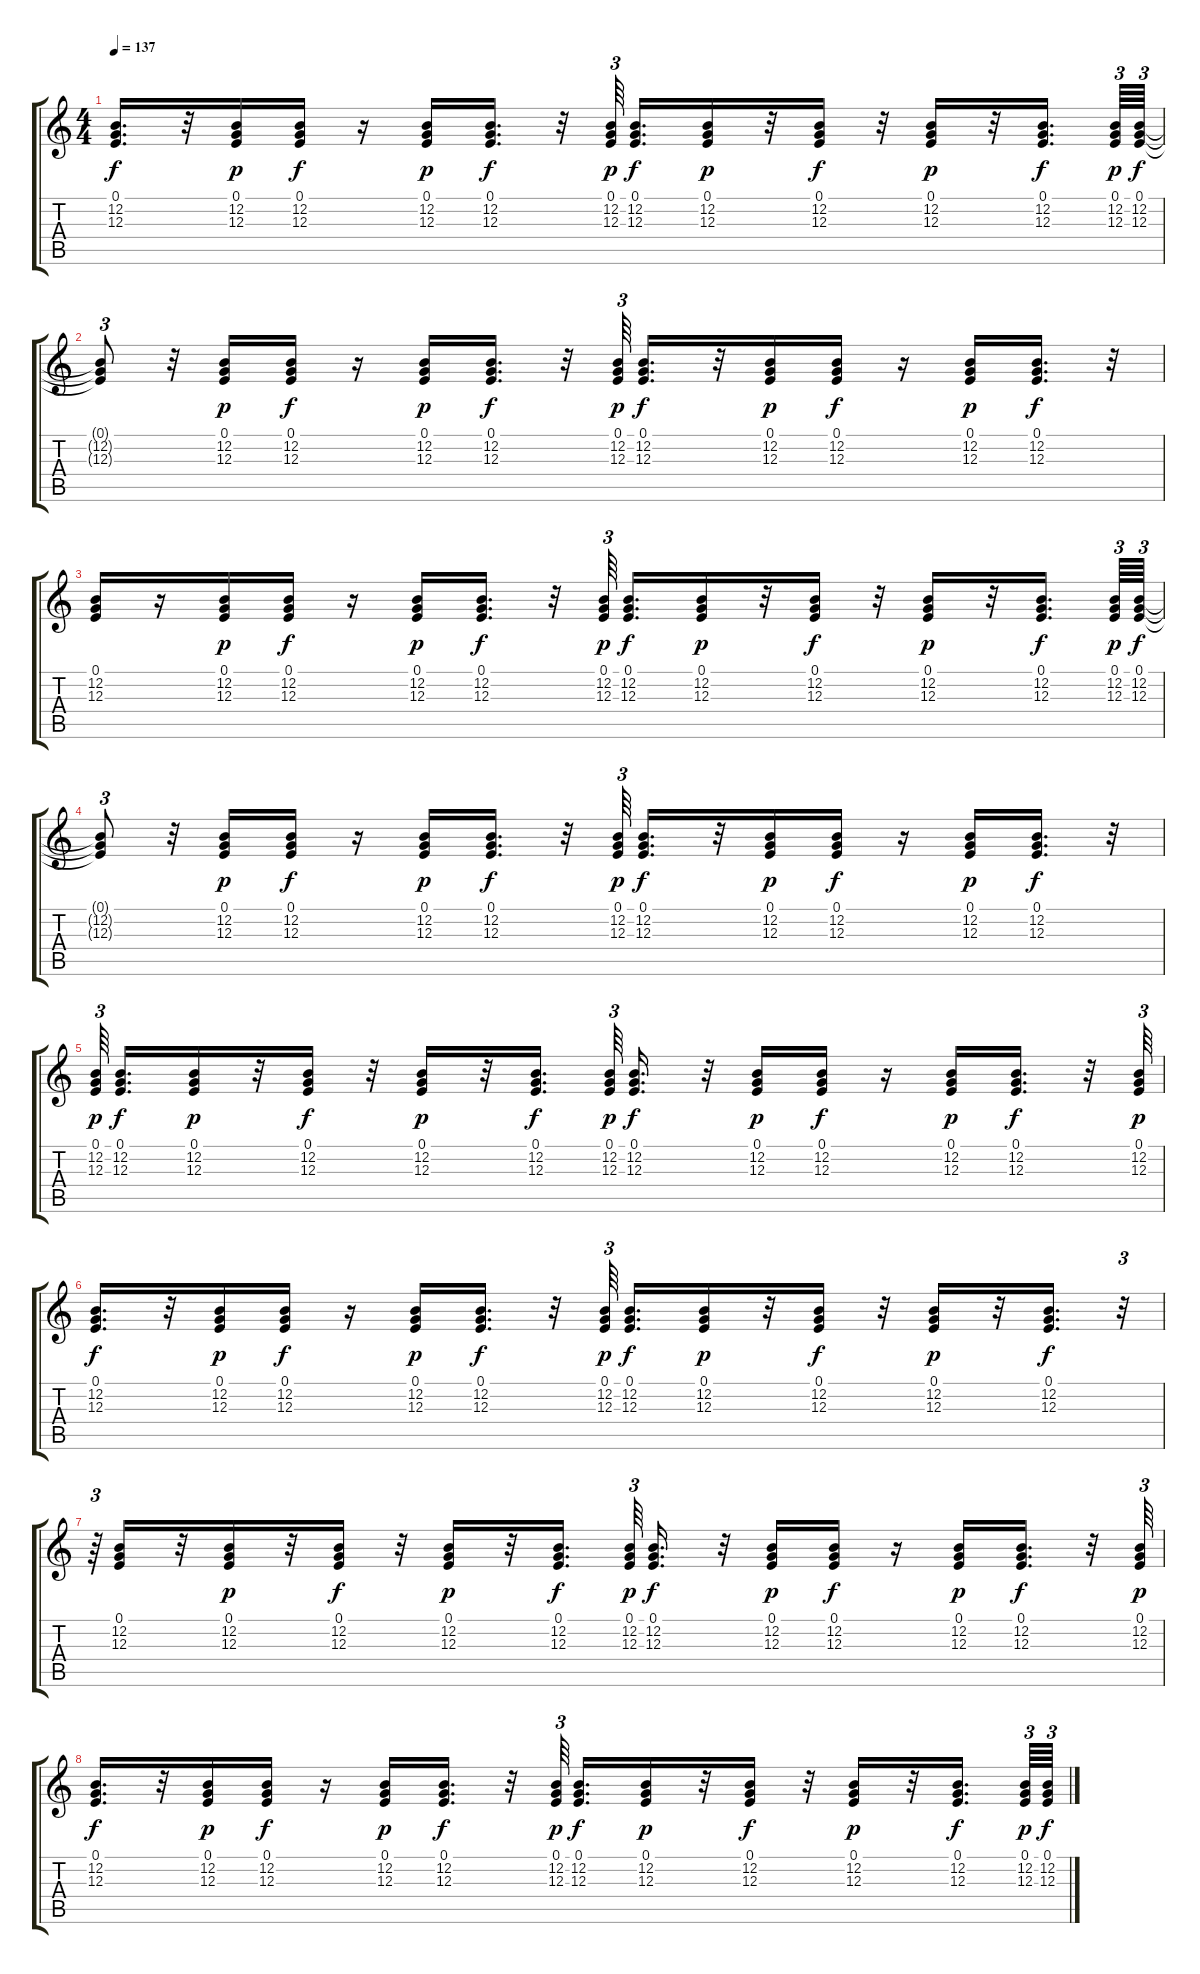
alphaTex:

\track "" {instrument pad4choir}
\staff {score tabs}
\tuning (E4 B3 G3 D3 A2 E2) {hide}
\ts (4 4)
\tempo 137
\clef g2
\ks c
(0.1 12.2 12.3).16{d dy f} r.32 (0.1 12.2 12.3).16{dy p} (0.1 12.2 12.3).16{dy f} r.16 (0.1 12.2 12.3).16{dy p} (0.1 12.2 12.3).16{d dy f} r.32 (0.1 12.2 12.3).64{tu (3 2) dy p beam splitsecondary} (0.1 12.2 12.3).16{d dy f} (0.1 12.2 12.3).16{dy p} r.32 (0.1 12.2 12.3).16{dy f} r.32 (0.1 12.2 12.3).16{dy p} r.32 (0.1 12.2 12.3).16{d dy f beam splitsecondary} (0.1 12.2 12.3).64{tu (3 2) dy p} (0.1 12.2 12.3).64{tu (3 2) dy f} |
(0.1{t} 12.2{t} 12.3{t}).8{tu (3 2)} r.32 (0.1 12.2 12.3).16{dy p} (0.1 12.2 12.3).16{dy f} r.16 (0.1 12.2 12.3).16{dy p} (0.1 12.2 12.3).16{d dy f} r.32 (0.1 12.2 12.3).64{tu (3 2) dy p} (0.1 12.2 12.3).16{d dy f} r.32 (0.1 12.2 12.3).16{dy p} (0.1 12.2 12.3).16{dy f} r.16 (0.1 12.2 12.3).16{dy p} (0.1 12.2 12.3).16{d dy f} r.32 |
(0.1 12.2 12.3).16 r.16 (0.1 12.2 12.3).16{dy p} (0.1 12.2 12.3).16{dy f} r.16 (0.1 12.2 12.3).16{dy p} (0.1 12.2 12.3).16{d dy f} r.32 (0.1 12.2 12.3).64{tu (3 2) dy p beam splitsecondary} (0.1 12.2 12.3).16{d dy f} (0.1 12.2 12.3).16{dy p} r.32 (0.1 12.2 12.3).16{dy f} r.32 (0.1 12.2 12.3).16{dy p} r.32 (0.1 12.2 12.3).16{d dy f beam splitsecondary} (0.1 12.2 12.3).64{tu (3 2) dy p} (0.1 12.2 12.3).64{tu (3 2) dy f} |
(0.1{t} 12.2{t} 12.3{t}).8{tu (3 2)} r.32 (0.1 12.2 12.3).16{dy p} (0.1 12.2 12.3).16{dy f} r.16 (0.1 12.2 12.3).16{dy p} (0.1 12.2 12.3).16{d dy f} r.32 (0.1 12.2 12.3).64{tu (3 2) dy p} (0.1 12.2 12.3).16{d dy f} r.32 (0.1 12.2 12.3).16{dy p} (0.1 12.2 12.3).16{dy f} r.16 (0.1 12.2 12.3).16{dy p} (0.1 12.2 12.3).16{d dy f} r.32 |
(0.1 12.2 12.3).64{tu (3 2) dy p beam splitsecondary} (0.1 12.2 12.3).16{d dy f} (0.1 12.2 12.3).16{dy p} r.32 (0.1 12.2 12.3).16{dy f} r.32 (0.1 12.2 12.3).16{dy p} r.32 (0.1 12.2 12.3).16{d dy f beam splitsecondary} (0.1 12.2 12.3).64{tu (3 2) dy p} (0.1 12.2 12.3).16{d dy f} r.32 (0.1 12.2 12.3).16{dy p} (0.1 12.2 12.3).16{dy f} r.16 (0.1 12.2 12.3).16{dy p} (0.1 12.2 12.3).16{d dy f} r.32 (0.1 12.2 12.3).64{tu (3 2) dy p} |
(0.1 12.2 12.3).16{d dy f} r.32 (0.1 12.2 12.3).16{dy p} (0.1 12.2 12.3).16{dy f} r.16 (0.1 12.2 12.3).16{dy p} (0.1 12.2 12.3).16{d dy f} r.32 (0.1 12.2 12.3).64{tu (3 2) dy p beam splitsecondary} (0.1 12.2 12.3).16{d dy f} (0.1 12.2 12.3).16{dy p} r.32 (0.1 12.2 12.3).16{dy f} r.32 (0.1 12.2 12.3).16{dy p} r.32 (0.1 12.2 12.3).16{d dy f} r.32{tu (3 2)} |
r.64{tu (3 2)} (0.1 12.2 12.3).16 r.32 (0.1 12.2 12.3).16{dy p} r.32 (0.1 12.2 12.3).16{dy f} r.32 (0.1 12.2 12.3).16{dy p} r.32 (0.1 12.2 12.3).16{d dy f beam splitsecondary} (0.1 12.2 12.3).64{tu (3 2) dy p} (0.1 12.2 12.3).16{d dy f} r.32 (0.1 12.2 12.3).16{dy p} (0.1 12.2 12.3).16{dy f} r.16 (0.1 12.2 12.3).16{dy p} (0.1 12.2 12.3).16{d dy f} r.32 (0.1 12.2 12.3).64{tu (3 2) dy p} |
(0.1 12.2 12.3).16{d dy f} r.32 (0.1 12.2 12.3).16{dy p} (0.1 12.2 12.3).16{dy f} r.16 (0.1 12.2 12.3).16{dy p} (0.1 12.2 12.3).16{d dy f} r.32 (0.1 12.2 12.3).64{tu (3 2) dy p beam splitsecondary} (0.1 12.2 12.3).16{d dy f} (0.1 12.2 12.3).16{dy p} r.32 (0.1 12.2 12.3).16{dy f} r.32 (0.1 12.2 12.3).16{dy p} r.32 (0.1 12.2 12.3).16{d dy f beam splitsecondary} (0.1 12.2 12.3).64{tu (3 2) dy p} (0.1 12.2 12.3).64{tu (3 2) dy f}
